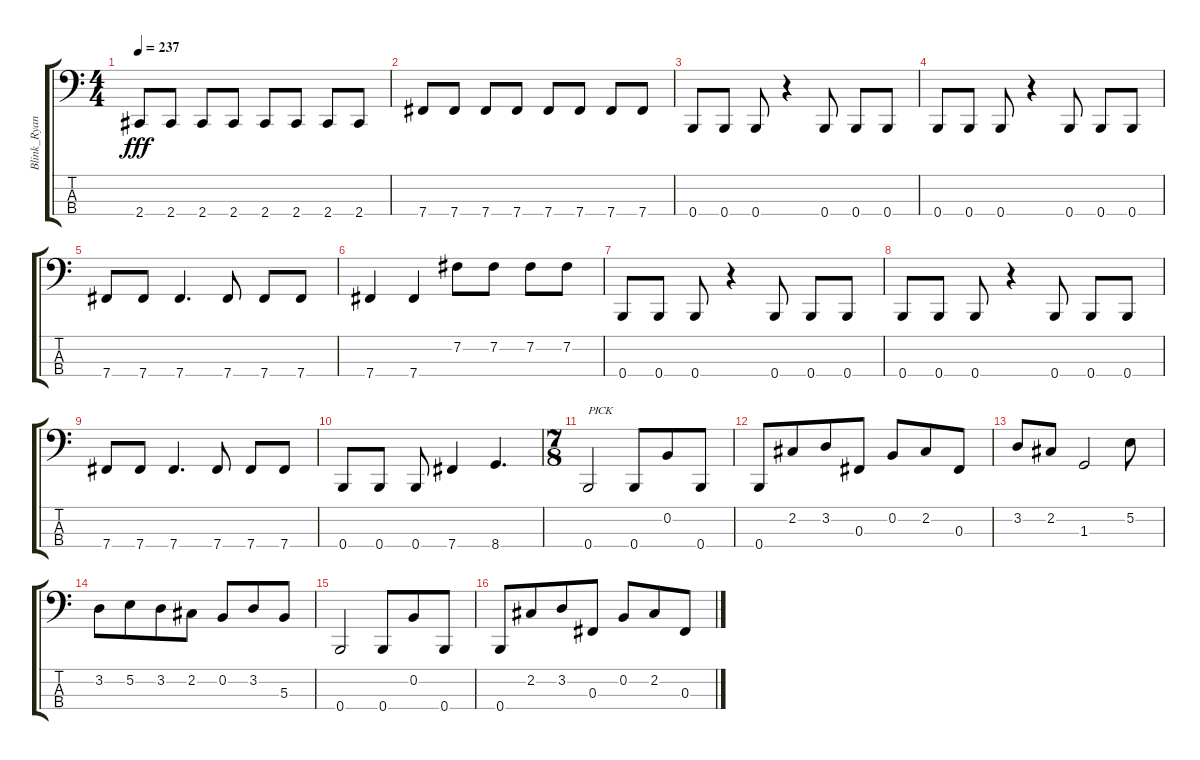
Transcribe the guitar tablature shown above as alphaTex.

\track ("Blink_Ryan" "Blink_Ryan") {instrument electricbasspick}
\staff {score tabs}
\tuning (E2 B1 Gb1 B0) {hide}
\ts (4 4)
\tempo 237
\clef f4
\ks c
2.4.8{dy fff} 2.4.8 2.4.8 2.4.8 2.4.8 2.4.8 2.4.8 2.4.8 |
7.4.8 7.4.8 7.4.8 7.4.8 7.4.8 7.4.8 7.4.8 7.4.8 |
0.4.8 0.4.8 0.4.8 r.4 0.4.8 0.4.8 0.4.8 |
0.4.8 0.4.8 0.4.8 r.4 0.4.8 0.4.8 0.4.8 |
7.4.8 7.4.8 7.4.4{d} 7.4.8 7.4.8 7.4.8 |
7.4.4 7.4.4 7.2.8 7.2.8 7.2.8 7.2.8 |
0.4.8 0.4.8 0.4.8 r.4 0.4.8 0.4.8 0.4.8 |
0.4.8 0.4.8 0.4.8 r.4 0.4.8 0.4.8 0.4.8 |
7.4.8 7.4.8 7.4.4{d} 7.4.8 7.4.8 7.4.8 |
0.4.8 0.4.8 0.4.8 7.4.4 8.4.4{d} |
\ts (7 8)
0.4.2{txt "PICK"} 0.4.8 0.2.8 0.4.8 |
0.4.8 2.2.8 3.2.8 0.3.8 0.2.8 2.2.8 0.3.8 |
3.2.8 2.2.8 1.3.2 5.2.8 |
3.2.8 5.2.8 3.2.8 2.2.8 0.2.8 3.2.8 5.3.8 |
0.4.2 0.4.8 0.2.8 0.4.8 |
0.4.8 2.2.8 3.2.8 0.3.8 0.2.8 2.2.8 0.3.8
